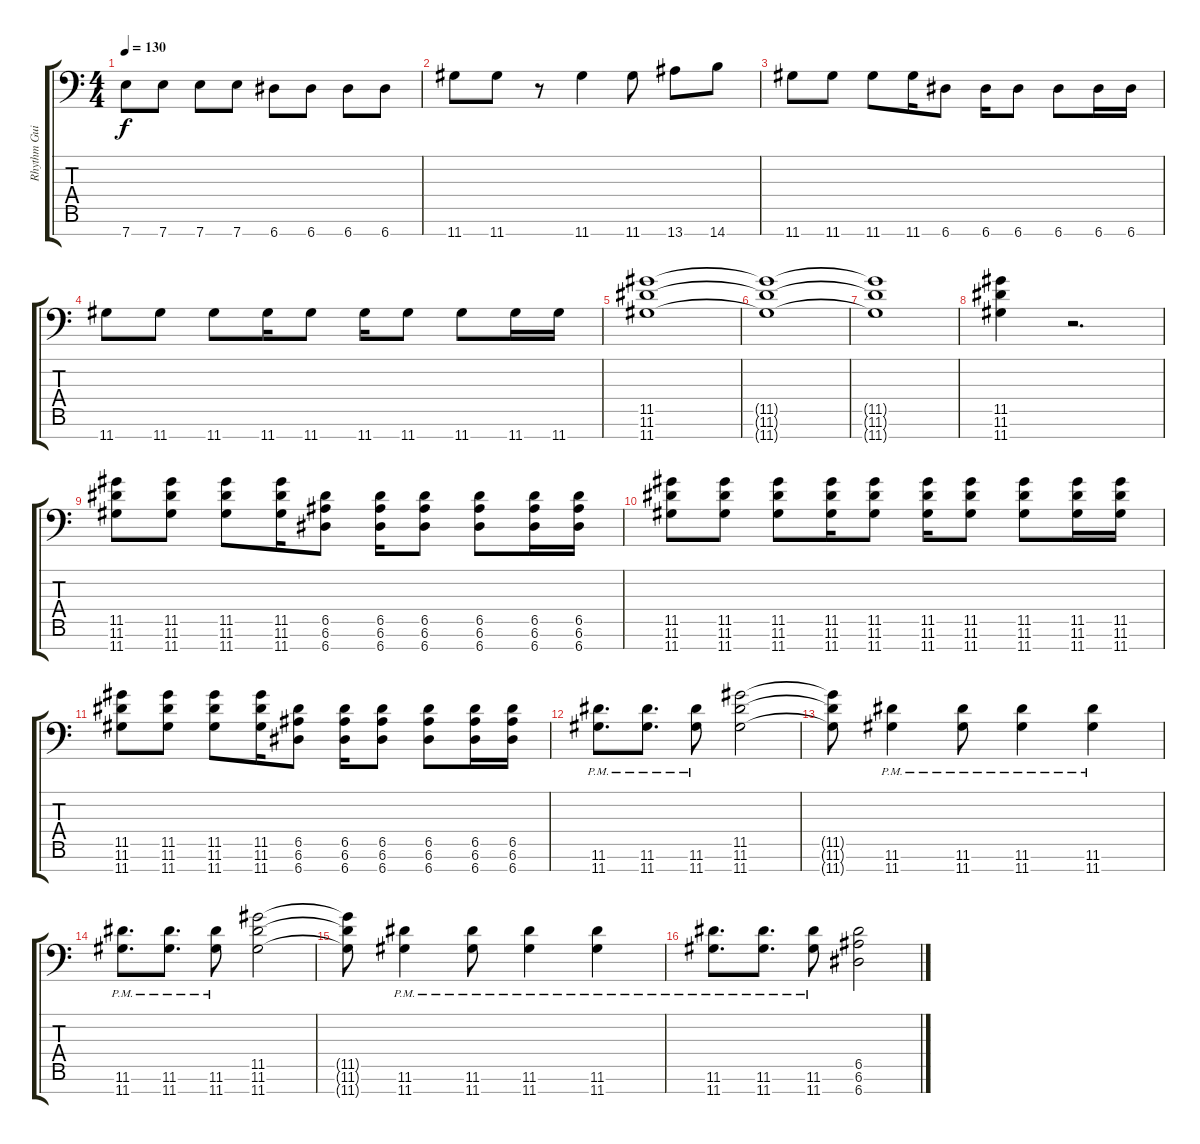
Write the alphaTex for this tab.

\track ("Rhythm Guitar" "Rhythm Gui") {instrument distortionguitar}
\staff {score tabs}
\tuning (E4 B3 G3 D3 A2 E2 A1) {hide}
\ts (4 4)
\tempo 130
\clef f4
\ks c
7.7.8{dy f} 7.7.8 7.7.8 7.7.8 6.7.8 6.7.8 6.7.8 6.7.8 |
11.7.8 11.7.8 r.8 11.7.4 11.7.8 13.7.8 14.7.8 |
11.7.8 11.7.8 11.7.8 11.7.16 6.7.8 6.7.16 6.7.8 6.7.8 6.7.16 6.7.16 |
11.7.8 11.7.8 11.7.8 11.7.16 11.7.8 11.7.16 11.7.8 11.7.8 11.7.16 11.7.16 |
(11.5 11.6 11.7).1 |
(11.5{t} 11.6{t} 11.7{t}).1 |
(11.5{t} 11.6{t} 11.7{t}).1 |
(11.5 11.6 11.7).4 r.2{d} |
(11.5 11.6 11.7).8 (11.5 11.6 11.7).8 (11.5 11.6 11.7).8 (11.5 11.6 11.7).16 (6.5 6.6 6.7).8 (6.5 6.6 6.7).16 (6.5 6.6 6.7).8 (6.5 6.6 6.7).8 (6.5 6.6 6.7).16 (6.5 6.6 6.7).16 |
(11.5 11.6 11.7).8 (11.5 11.6 11.7).8 (11.5 11.6 11.7).8 (11.5 11.6 11.7).16 (11.5 11.6 11.7).8 (11.5 11.6 11.7).16 (11.5 11.6 11.7).8 (11.5 11.6 11.7).8 (11.5 11.6 11.7).16 (11.5 11.6 11.7).16 |
(11.5 11.6 11.7).8 (11.5 11.6 11.7).8 (11.5 11.6 11.7).8 (11.5 11.6 11.7).16 (6.5 6.6 6.7).8 (6.5 6.6 6.7).16 (6.5 6.6 6.7).8 (6.5 6.6 6.7).8 (6.5 6.6 6.7).16 (6.5 6.6 6.7).16 |
(11.6{pm} 11.7{pm}).8{d} (11.6{pm} 11.7{pm}).8{d} (11.6{pm} 11.7{pm}).8 (11.5 11.6 11.7).2 |
(11.5{t} 11.6{t} 11.7{t}).8 (11.6{pm} 11.7{pm}).4 (11.6{pm} 11.7{pm}).8 (11.6{pm} 11.7{pm}).4 (11.6{pm} 11.7{pm}).4 |
(11.6{pm} 11.7{pm}).8{d} (11.6{pm} 11.7{pm}).8{d} (11.6{pm} 11.7{pm}).8 (11.5 11.6 11.7).2 |
(11.5{t} 11.6{t} 11.7{t}).8 (11.6{pm} 11.7{pm}).4 (11.6{pm} 11.7{pm}).8 (11.6{pm} 11.7{pm}).4 (11.6{pm} 11.7{pm}).4 |
(11.6{pm} 11.7{pm}).8{d} (11.6{pm} 11.7{pm}).8{d} (11.6{pm} 11.7{pm}).8 (6.5 6.6 6.7).2
